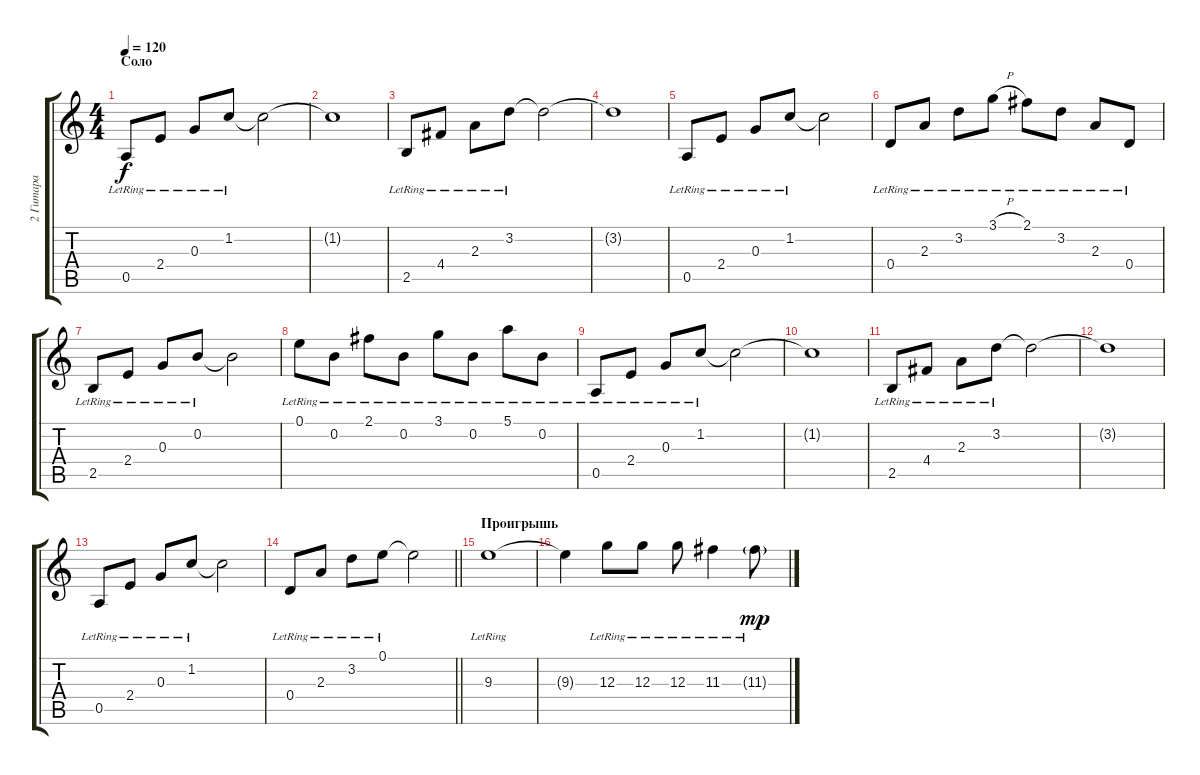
\track ("2 Гитара" "2 Гитара") {instrument acousticguitarsteel}
\staff {score tabs}
\tuning (E4 B3 G3 D3 A2 E2) {hide}
\ts (4 4)
\section ("" "Соло")
\tempo 120
\clef g2
\ks c
0.5{lr}.8{dy f} 2.4{lr}.8 0.3{lr}.8 1.2{lr}.8 1.2{t}.2 |
1.2{t}.1 |
2.5{lr}.8 4.4{lr}.8 2.3{lr}.8 3.2{lr}.8 3.2{t}.2 |
3.2{t}.1 |
0.5{lr}.8 2.4{lr}.8 0.3{lr}.8 1.2{lr}.8 1.2{t}.2 |
0.4{lr}.8 2.3{lr}.8 3.2{lr}.8 3.1{h lr}.8 2.1{lr}.8 3.2{lr}.8 2.3{lr}.8 0.4{lr}.8 |
2.5{lr}.8 2.4{lr}.8 0.3{lr}.8 0.2{lr}.8 0.2{t}.2 |
0.1{lr}.8 0.2{lr}.8 2.1{lr}.8 0.2{lr}.8 3.1{lr}.8 0.2{lr}.8 5.1{lr}.8 0.2{lr}.8 |
0.5{lr}.8 2.4{lr}.8 0.3{lr}.8 1.2{lr}.8 1.2{t}.2 |
1.2{t}.1 |
2.5{lr}.8 4.4{lr}.8 2.3{lr}.8 3.2{lr}.8 3.2{t}.2 |
3.2{t}.1 |
0.5{lr}.8 2.4{lr}.8 0.3{lr}.8 1.2{lr}.8 1.2{t}.2 |
\barLineRight lightlight
0.4{lr}.8 2.3{lr}.8 3.2{lr}.8 0.1{lr}.8 0.1{t}.2 |
\section ("" "Проигрышь")
9.3{lr}.1 |
9.3{t}.4 12.3{lr}.8 12.3{lr}.8 12.3{lr}.8 11.3{lr}.4 11.3{ss g lr}.8{dy mp}
